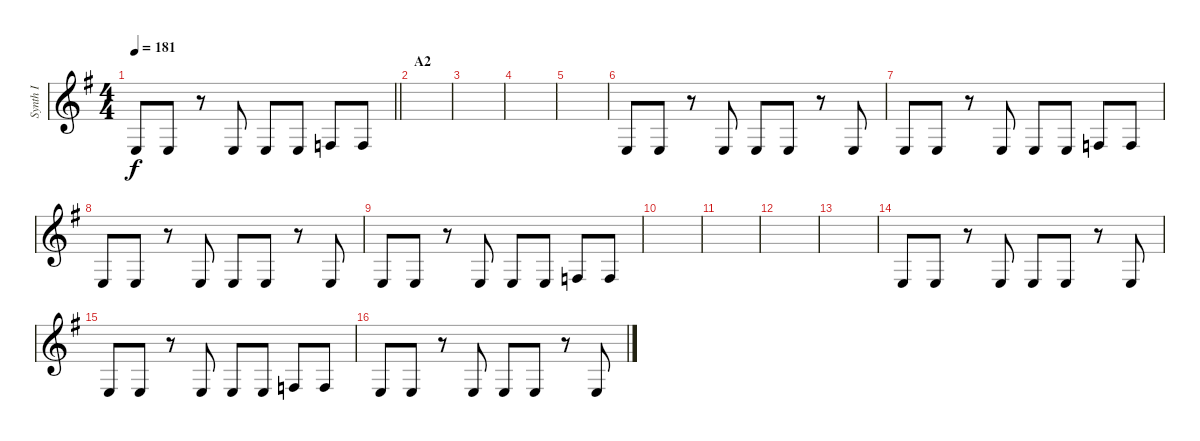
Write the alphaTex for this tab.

\track ("Synth I" "Synth I") {instrument pad7halo}
\staff {score}
\tuning (E4 B3 G3 D3 A2 E2) {hide}
\ts (4 4)
\tempo 181
\clef g2
\barLineRight lightlight
\ks g
0.6.8{ot 8vb dy f} 0.6.8{ot 8vb} r.8{ot 8vb} 0.6.8{ot 8vb} 0.6.8{ot 8vb} 0.6.8{ot 8vb} 1.6.8{ot 8vb} 1.6.8{ot 8vb} |
\section ("" "A2")
|
|
|
|
0.6.8{ot 8vb} 0.6.8{ot 8vb} r.8{ot 8vb} 0.6.8{ot 8vb} 0.6.8{ot 8vb} 0.6.8{ot 8vb} r.8{ot 8vb} 0.6.8{ot 8vb} |
0.6.8{ot 8vb} 0.6.8{ot 8vb} r.8{ot 8vb} 0.6.8{ot 8vb} 0.6.8{ot 8vb} 0.6.8{ot 8vb} 1.6.8{ot 8vb} 1.6.8{ot 8vb} |
0.6.8{ot 8vb} 0.6.8{ot 8vb} r.8{ot 8vb} 0.6.8{ot 8vb} 0.6.8{ot 8vb} 0.6.8{ot 8vb} r.8{ot 8vb} 0.6.8{ot 8vb} |
0.6.8{ot 8vb} 0.6.8{ot 8vb} r.8{ot 8vb} 0.6.8{ot 8vb} 0.6.8{ot 8vb} 0.6.8{ot 8vb} 1.6.8{ot 8vb} 1.6.8{ot 8vb} |
|
|
|
|
0.6.8{ot 8vb} 0.6.8{ot 8vb} r.8{ot 8vb} 0.6.8{ot 8vb} 0.6.8{ot 8vb} 0.6.8{ot 8vb} r.8{ot 8vb} 0.6.8{ot 8vb} |
0.6.8{ot 8vb} 0.6.8{ot 8vb} r.8{ot 8vb} 0.6.8{ot 8vb} 0.6.8{ot 8vb} 0.6.8{ot 8vb} 1.6.8{ot 8vb} 1.6.8{ot 8vb} |
0.6.8{ot 8vb} 0.6.8{ot 8vb} r.8{ot 8vb} 0.6.8{ot 8vb} 0.6.8{ot 8vb} 0.6.8{ot 8vb} r.8{ot 8vb} 0.6.8{ot 8vb}
